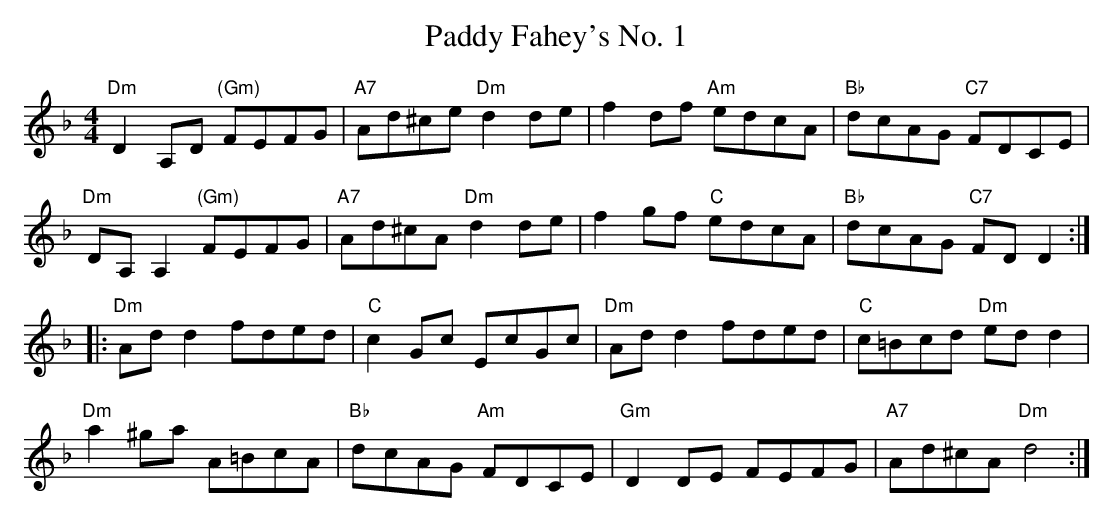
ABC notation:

X:1
T:Paddy Fahey's No. 1
M:4/4
K:Dm
"Dm"D2A,D "(Gm)"FEFG|"A7"Ad^ce "Dm"d2de|f2df "Am"edcA|"Bb"dcAG "C7"FDCE|
"Dm"DA,A,2 "(Gm)"FEFG|"A7"Ad^cA  "Dm"d2de|f2gf "C"edcA|"Bb"dcAG "C7"FDD2:|
|: "Dm"Add2 fded|"C"c2Gc EcGc|"Dm"Add2 fded|"C"c=Bcd "Dm"edd2|
"Dm"a2^ga A=BcA|"Bb"dcAG "Am"FDCE|"Gm"D2DE FEFG|"A7"Ad^cA "Dm"d4 :|
